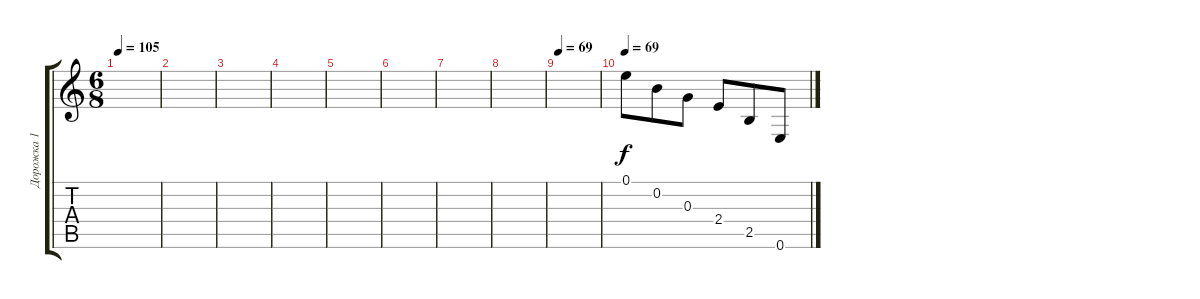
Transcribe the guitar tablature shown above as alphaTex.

\track ("Дорожка 1" "Дорожка 1") {instrument acousticguitarsteel}
\staff {score tabs}
\tuning (E4 B3 G3 D3 A2 E2) {hide}
\ts (6 8)
\tempo 105
\clef g2
\ks c
|
|
|
|
|
|
|
|
\tempo 69
|
\tempo 69
0.1.8 0.2.8 0.3.8 2.4.8 2.5.8 0.6.8
